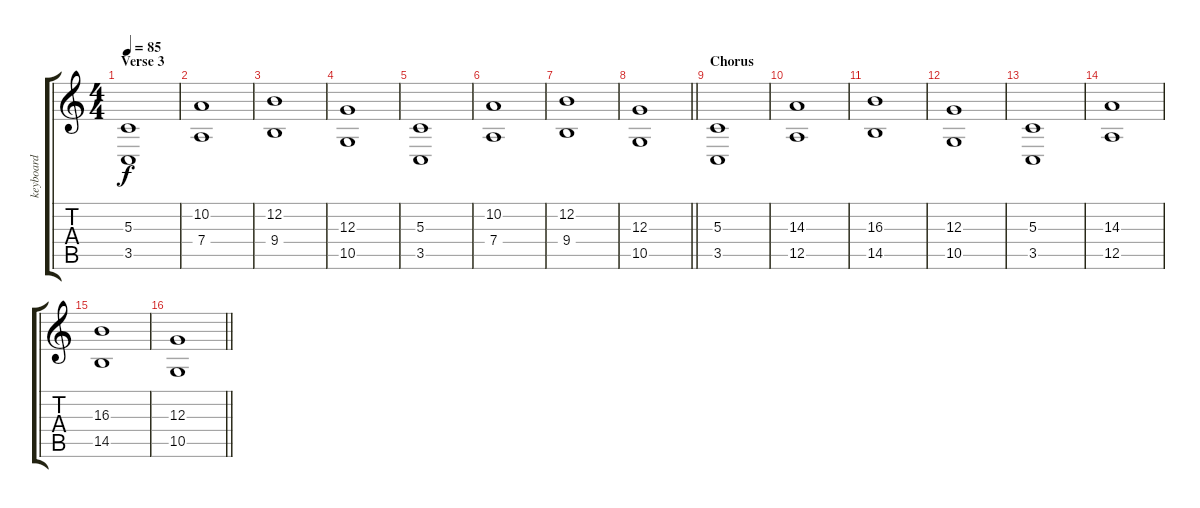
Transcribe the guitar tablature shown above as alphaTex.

\track ("keyboard" "keyboard") {instrument synthvoice}
\staff {score tabs}
\tuning (E4 B3 G3 D3 A2 E2) {hide}
\ts (4 4)
\section ("" "Verse 3")
\tempo 85
\clef g2
\ks c
(5.3 3.5).1{dy f} |
(10.2 7.4).1 |
(12.2 9.4).1 |
(12.3 10.5).1 |
(5.3 3.5).1 |
(10.2 7.4).1 |
(12.2 9.4).1 |
\barLineRight lightlight
(12.3 10.5).1 |
\section ("" "Chorus")
(5.3 3.5).1 |
(14.3 12.5).1 |
(16.3 14.5).1 |
(12.3 10.5).1 |
(5.3 3.5).1 |
(14.3 12.5).1 |
(16.3 14.5).1 |
\barLineRight lightlight
(12.3 10.5).1
